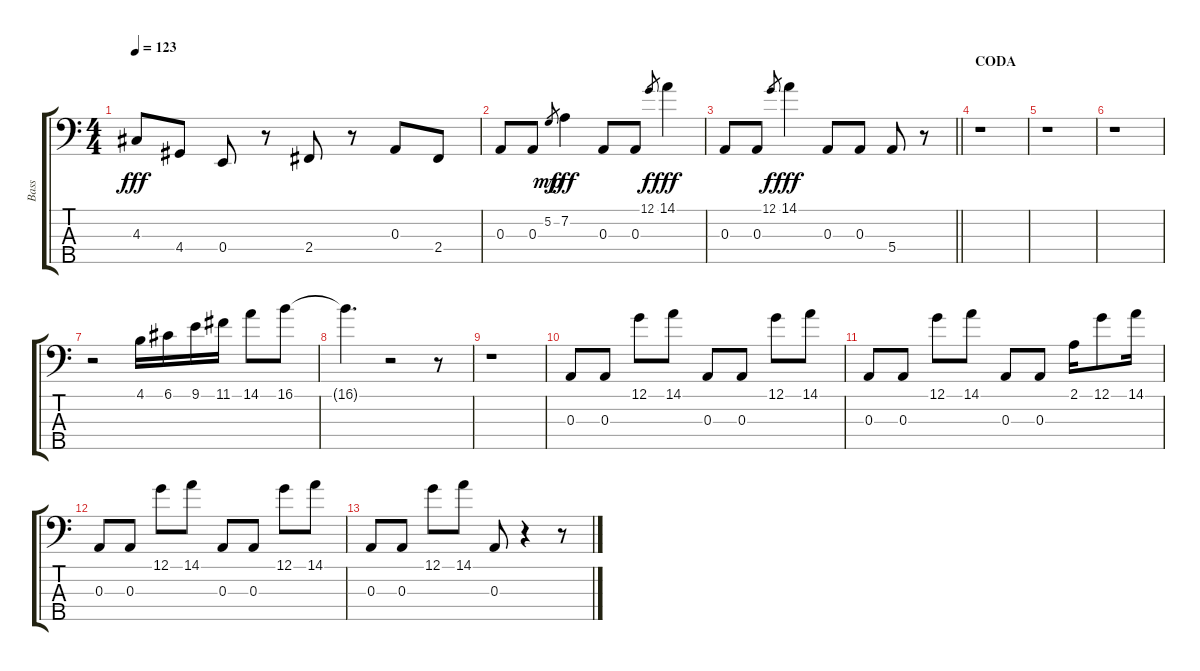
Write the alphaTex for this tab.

\track ("Bass" "Bass") {instrument electricbassfinger}
\staff {score tabs}
\tuning (G2 D2 A1 E1 B0) {hide}
\ts (4 4)
\tempo 123
\clef f4
\ks c
4.3.8{dy fff} 4.4.8 0.4.8 r.8 2.4.8 r.8 0.3.8 2.4.8 |
0.3.8 0.3.8 5.2.8{gr dy mp} 7.2.4{dy fff} 0.3.8 0.3.8 12.1.8{gr dy f} 14.1.4{dy fff} |
\barLineRight lightlight
0.3.8 0.3.8 12.1.8{gr dy f} 14.1.4{dy fff} 0.3.8 0.3.8 5.4.8 r.8 |
\section ("" "CODA")
r.1 |
r.1 |
r.1 |
r.2 4.1.16 6.1.16 9.1.16 11.1.16 14.1.8 16.1.8 |
16.1{t}.4{d} r.2 r.8 |
r.1 |
0.3.8 0.3.8 12.1.8 14.1.8 0.3.8 0.3.8 12.1.8 14.1.8 |
0.3.8 0.3.8 12.1.8 14.1.8 0.3.8 0.3.8 2.1.16 12.1.8 14.1.16 |
0.3.8 0.3.8 12.1.8 14.1.8 0.3.8 0.3.8 12.1.8 14.1.8 |
0.3.8 0.3.8 12.1.8 14.1.8 0.3.8 r.4 r.8
